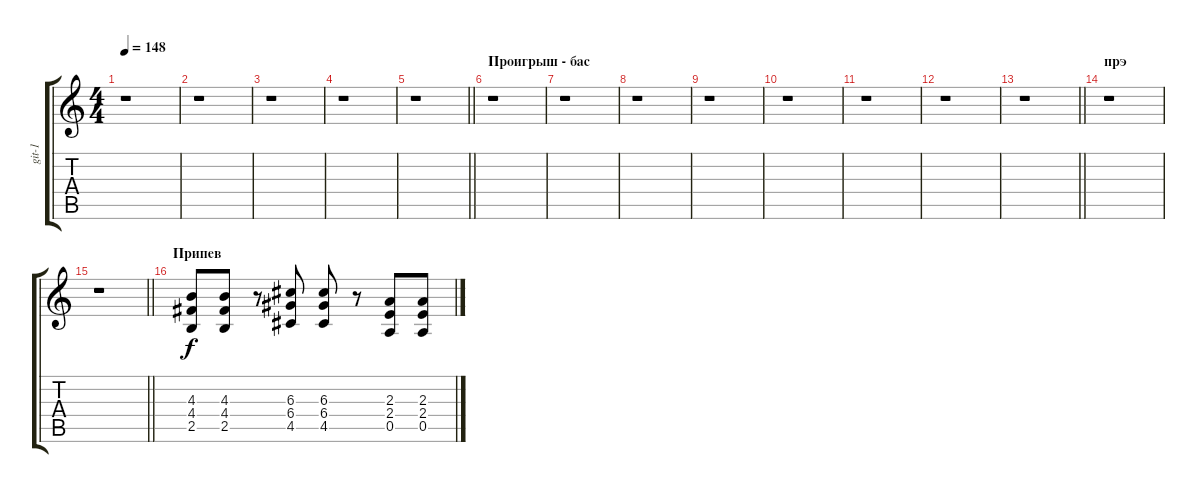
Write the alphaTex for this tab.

\track ("git-1" "git-1") {instrument distortionguitar}
\staff {score tabs}
\tuning (E4 B3 G3 D3 A2 E2) {hide}
\ts (4 4)
\tempo 148
\clef g2
\ks c
r.1{dy f} |
r.1 |
r.1 |
r.1 |
\barLineRight lightlight
r.1 |
\section ("" "Проигрыш - бас")
r.1 |
r.1 |
r.1 |
r.1 |
r.1 |
r.1 |
r.1 |
\barLineRight lightlight
r.1 |
\section ("" "прэ")
r.1 |
\barLineRight lightlight
r.1 |
\section ("" "Припев")
(4.3 4.4 2.5).8 (4.3 4.4 2.5).8 r.8 (6.3 6.4 4.5).8 (6.3 6.4 4.5).8 r.8 (2.3 2.4 0.5).8 (2.3 2.4 0.5).8
